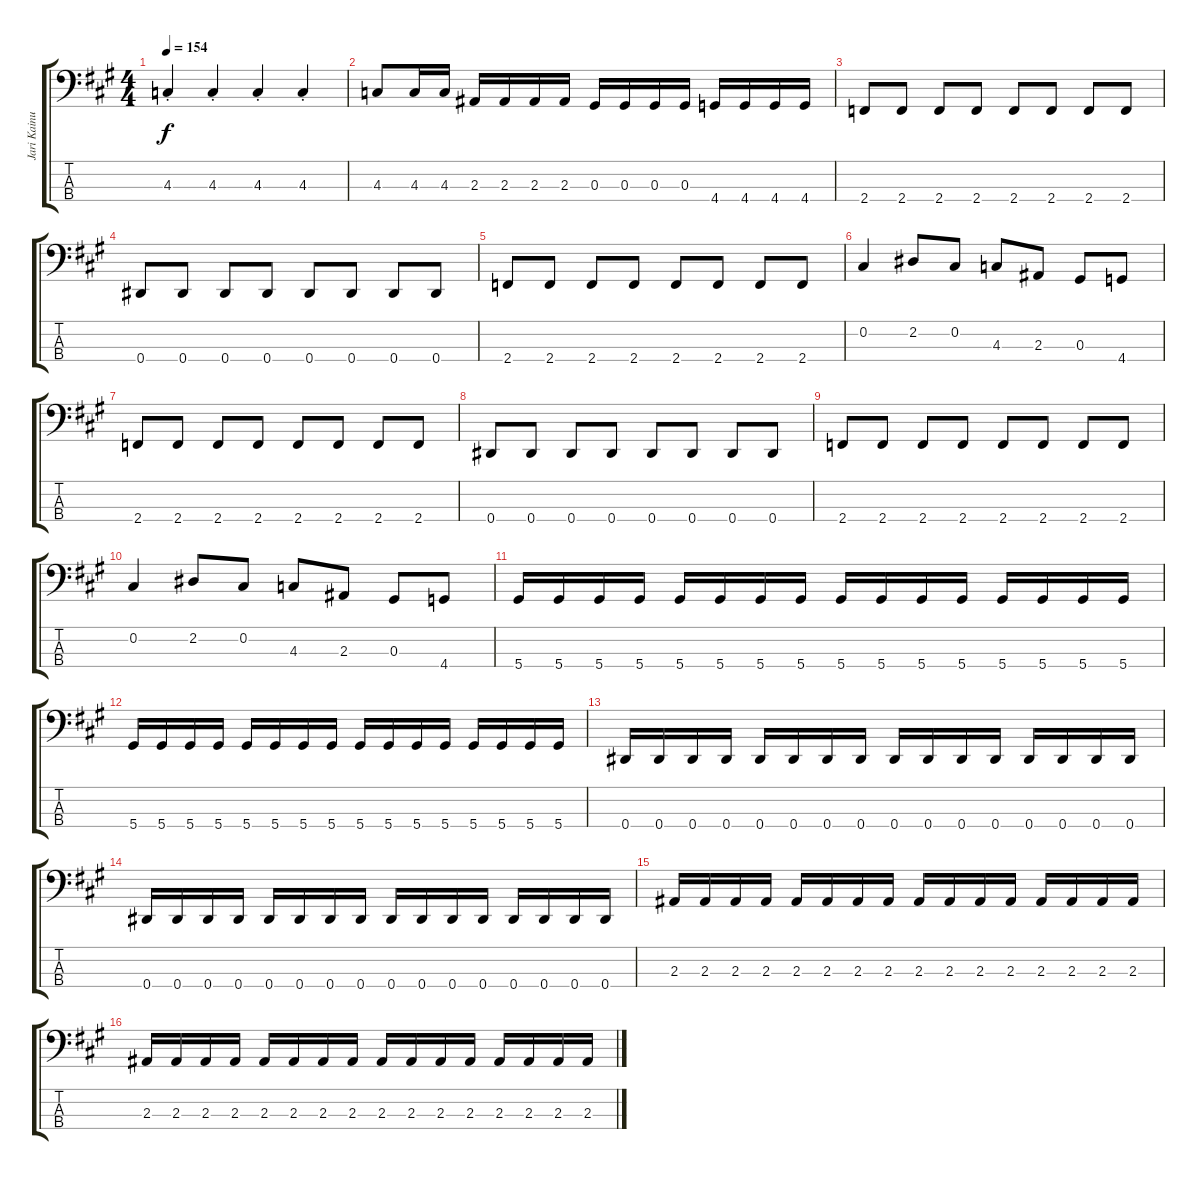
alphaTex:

\track ("Jari Kainulainen" "Jari Kainu") {instrument electricbassfinger}
\staff {score tabs}
\tuning (Gb2 Db2 Ab1 Eb1) {hide}
\ts (4 4)
\tempo 154
\clef f4
\ks a
4.3{st}.4{dy f} 4.3{st}.4 4.3{st}.4 4.3{st}.4 |
4.3.8 4.3.16 4.3.16 2.3.16 2.3.16 2.3.16 2.3.16 0.3.16 0.3.16 0.3.16 0.3.16 4.4.16 4.4.16 4.4.16 4.4.16 |
2.4.8 2.4.8 2.4.8 2.4.8 2.4.8 2.4.8 2.4.8 2.4.8 |
0.4.8 0.4.8 0.4.8 0.4.8 0.4.8 0.4.8 0.4.8 0.4.8 |
2.4.8 2.4.8 2.4.8 2.4.8 2.4.8 2.4.8 2.4.8 2.4.8 |
0.2.4 2.2.8 0.2.8 4.3.8 2.3.8 0.3.8 4.4.8 |
2.4.8 2.4.8 2.4.8 2.4.8 2.4.8 2.4.8 2.4.8 2.4.8 |
0.4.8 0.4.8 0.4.8 0.4.8 0.4.8 0.4.8 0.4.8 0.4.8 |
2.4.8 2.4.8 2.4.8 2.4.8 2.4.8 2.4.8 2.4.8 2.4.8 |
0.2.4 2.2.8 0.2.8 4.3.8 2.3.8 0.3.8 4.4.8 |
5.4.16 5.4.16 5.4.16 5.4.16 5.4.16 5.4.16 5.4.16 5.4.16 5.4.16 5.4.16 5.4.16 5.4.16 5.4.16 5.4.16 5.4.16 5.4.16 |
5.4.16 5.4.16 5.4.16 5.4.16 5.4.16 5.4.16 5.4.16 5.4.16 5.4.16 5.4.16 5.4.16 5.4.16 5.4.16 5.4.16 5.4.16 5.4.16 |
0.4.16 0.4.16 0.4.16 0.4.16 0.4.16 0.4.16 0.4.16 0.4.16 0.4.16 0.4.16 0.4.16 0.4.16 0.4.16 0.4.16 0.4.16 0.4.16 |
0.4.16 0.4.16 0.4.16 0.4.16 0.4.16 0.4.16 0.4.16 0.4.16 0.4.16 0.4.16 0.4.16 0.4.16 0.4.16 0.4.16 0.4.16 0.4.16 |
2.3.16 2.3.16 2.3.16 2.3.16 2.3.16 2.3.16 2.3.16 2.3.16 2.3.16 2.3.16 2.3.16 2.3.16 2.3.16 2.3.16 2.3.16 2.3.16 |
2.3.16 2.3.16 2.3.16 2.3.16 2.3.16 2.3.16 2.3.16 2.3.16 2.3.16 2.3.16 2.3.16 2.3.16 2.3.16 2.3.16 2.3.16 2.3.16
